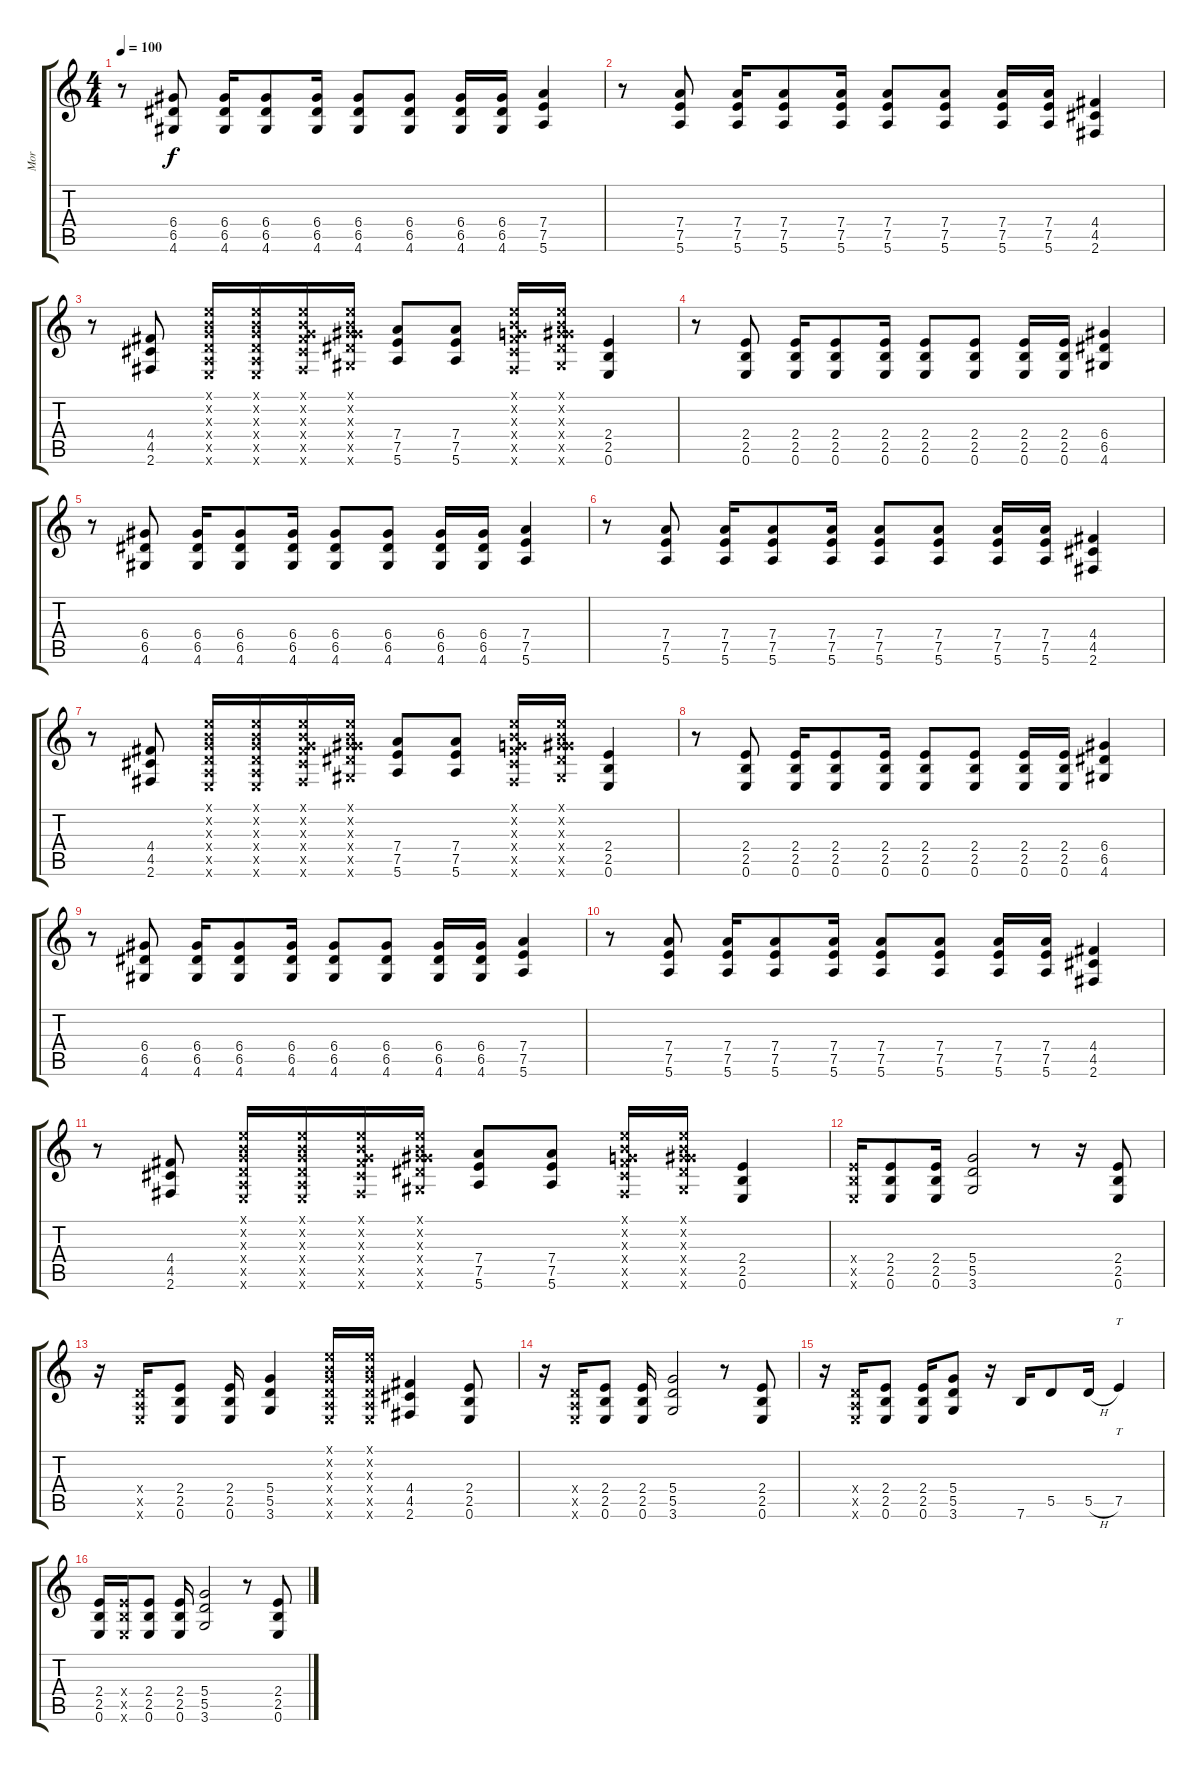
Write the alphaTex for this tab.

\track ("Mor" "Mor") {instrument overdrivenguitar}
\staff {score tabs}
\tuning (E4 B3 G3 D3 A2 E2) {hide}
\ts (4 4)
\tempo 100
\clef g2
\ks c
r.8{dy f} (6.4 6.5 4.6).8 (6.4 6.5 4.6).16 (6.4 6.5 4.6).8 (6.4 6.5 4.6).16 (6.4 6.5 4.6).8 (6.4 6.5 4.6).8 (6.4 6.5 4.6).16 (6.4 6.5 4.6).16 (7.4 7.5 5.6).4 |
r.8 (7.4 7.5 5.6).8 (7.4 7.5 5.6).16 (7.4 7.5 5.6).8 (7.4 7.5 5.6).16 (7.4 7.5 5.6).8 (7.4 7.5 5.6).8 (7.4 7.5 5.6).16 (7.4 7.5 5.6).16 (4.4 4.5 2.6).4 |
r.8 (4.4 4.5 2.6).8 (0.1{x} 0.2{x} 0.3{x} 0.4{x} 0.5{x} 0.6{x}).16 (0.1{x} 0.2{x} 0.3{x} 0.4{x} 0.5{x} 0.6{x}).16 (0.1{x} 0.2{x} 0.3{x} 4.4{x} 4.5{x} 2.6{x}).16 (0.1{x} 0.2{x} 0.3{x} 6.4{x} 6.5{x} 4.6{x}).16 (7.4 7.5 5.6).8 (7.4 7.5 5.6).8 (0.1{x} 0.2{x} 0.3{x} 4.4{x} 4.5{x} 2.6{x}).16 (0.1{x} 0.2{x} 0.3{x} 6.4{x} 6.5{x} 4.6{x}).16 (2.4 2.5 0.6).4 |
r.8 (2.4 2.5 0.6).8 (2.4 2.5 0.6).16 (2.4 2.5 0.6).8 (2.4 2.5 0.6).16 (2.4 2.5 0.6).8 (2.4 2.5 0.6).8 (2.4 2.5 0.6).16 (2.4 2.5 0.6).16 (6.4 6.5 4.6).4 |
r.8 (6.4 6.5 4.6).8 (6.4 6.5 4.6).16 (6.4 6.5 4.6).8 (6.4 6.5 4.6).16 (6.4 6.5 4.6).8 (6.4 6.5 4.6).8 (6.4 6.5 4.6).16 (6.4 6.5 4.6).16 (7.4 7.5 5.6).4 |
r.8 (7.4 7.5 5.6).8 (7.4 7.5 5.6).16 (7.4 7.5 5.6).8 (7.4 7.5 5.6).16 (7.4 7.5 5.6).8 (7.4 7.5 5.6).8 (7.4 7.5 5.6).16 (7.4 7.5 5.6).16 (4.4 4.5 2.6).4 |
r.8 (4.4 4.5 2.6).8 (0.1{x} 0.2{x} 0.3{x} 0.4{x} 0.5{x} 0.6{x}).16 (0.1{x} 0.2{x} 0.3{x} 0.4{x} 0.5{x} 0.6{x}).16 (0.1{x} 0.2{x} 0.3{x} 4.4{x} 4.5{x} 2.6{x}).16 (0.1{x} 0.2{x} 0.3{x} 6.4{x} 6.5{x} 4.6{x}).16 (7.4 7.5 5.6).8 (7.4 7.5 5.6).8 (0.1{x} 0.2{x} 0.3{x} 4.4{x} 4.5{x} 2.6{x}).16 (0.1{x} 0.2{x} 0.3{x} 6.4{x} 6.5{x} 4.6{x}).16 (2.4 2.5 0.6).4 |
r.8 (2.4 2.5 0.6).8 (2.4 2.5 0.6).16 (2.4 2.5 0.6).8 (2.4 2.5 0.6).16 (2.4 2.5 0.6).8 (2.4 2.5 0.6).8 (2.4 2.5 0.6).16 (2.4 2.5 0.6).16 (6.4 6.5 4.6).4 |
r.8 (6.4 6.5 4.6).8 (6.4 6.5 4.6).16 (6.4 6.5 4.6).8 (6.4 6.5 4.6).16 (6.4 6.5 4.6).8 (6.4 6.5 4.6).8 (6.4 6.5 4.6).16 (6.4 6.5 4.6).16 (7.4 7.5 5.6).4 |
r.8 (7.4 7.5 5.6).8 (7.4 7.5 5.6).16 (7.4 7.5 5.6).8 (7.4 7.5 5.6).16 (7.4 7.5 5.6).8 (7.4 7.5 5.6).8 (7.4 7.5 5.6).16 (7.4 7.5 5.6).16 (4.4 4.5 2.6).4 |
r.8 (4.4 4.5 2.6).8 (0.1{x} 0.2{x} 0.3{x} 0.4{x} 0.5{x} 0.6{x}).16 (0.1{x} 0.2{x} 0.3{x} 0.4{x} 0.5{x} 0.6{x}).16 (0.1{x} 0.2{x} 0.3{x} 4.4{x} 4.5{x} 2.6{x}).16 (0.1{x} 0.2{x} 0.3{x} 6.4{x} 6.5{x} 4.6{x}).16 (7.4 7.5 5.6).8 (7.4 7.5 5.6).8 (0.1{x} 0.2{x} 0.3{x} 4.4{x} 4.5{x} 2.6{x}).16 (0.1{x} 0.2{x} 0.3{x} 6.4{x} 6.5{x} 4.6{x}).16 (2.4 2.5 0.6).4 |
(2.4{x} 2.5{x} 0.6{x}).16 (2.4 2.5 0.6).8 (2.4 2.5 0.6).16 (5.4 5.5 3.6).2 r.8 r.16 (2.4 2.5 0.6).8 |
r.16 (0.4{x} 0.5{x} 0.6{x}).16 (2.4 2.5 0.6).8 (2.4 2.5 0.6).16 (5.4 5.5 3.6).4 (0.1{x} 0.2{x} 0.3{x} 0.4{x} 0.5{x} 0.6{x}).16 (0.1{x} 0.2{x} 0.3{x} 0.4{x} 0.5{x} 0.6{x}).16 (4.4 4.5 2.6).4 (2.4 2.5 0.6).8 |
r.16 (0.4{x} 0.5{x} 0.6{x}).16 (2.4 2.5 0.6).8 (2.4 2.5 0.6).16 (5.4 5.5 3.6).2 r.8 (2.4 2.5 0.6).8 |
r.16 (0.4{x} 0.5{x} 0.6{x}).16 (2.4 2.5 0.6).8 (2.4 2.5 0.6).16 (5.4 5.5 3.6).8 r.16 7.6.16 5.5.8 5.5{h}.16 7.5.4{tt} |
(2.4 2.5 0.6).16 (2.4{x} 2.5{x} 0.6{x}).16 (2.4 2.5 0.6).8 (2.4 2.5 0.6).16 (5.4 5.5 3.6).2 r.8 (2.4 2.5 0.6).8
